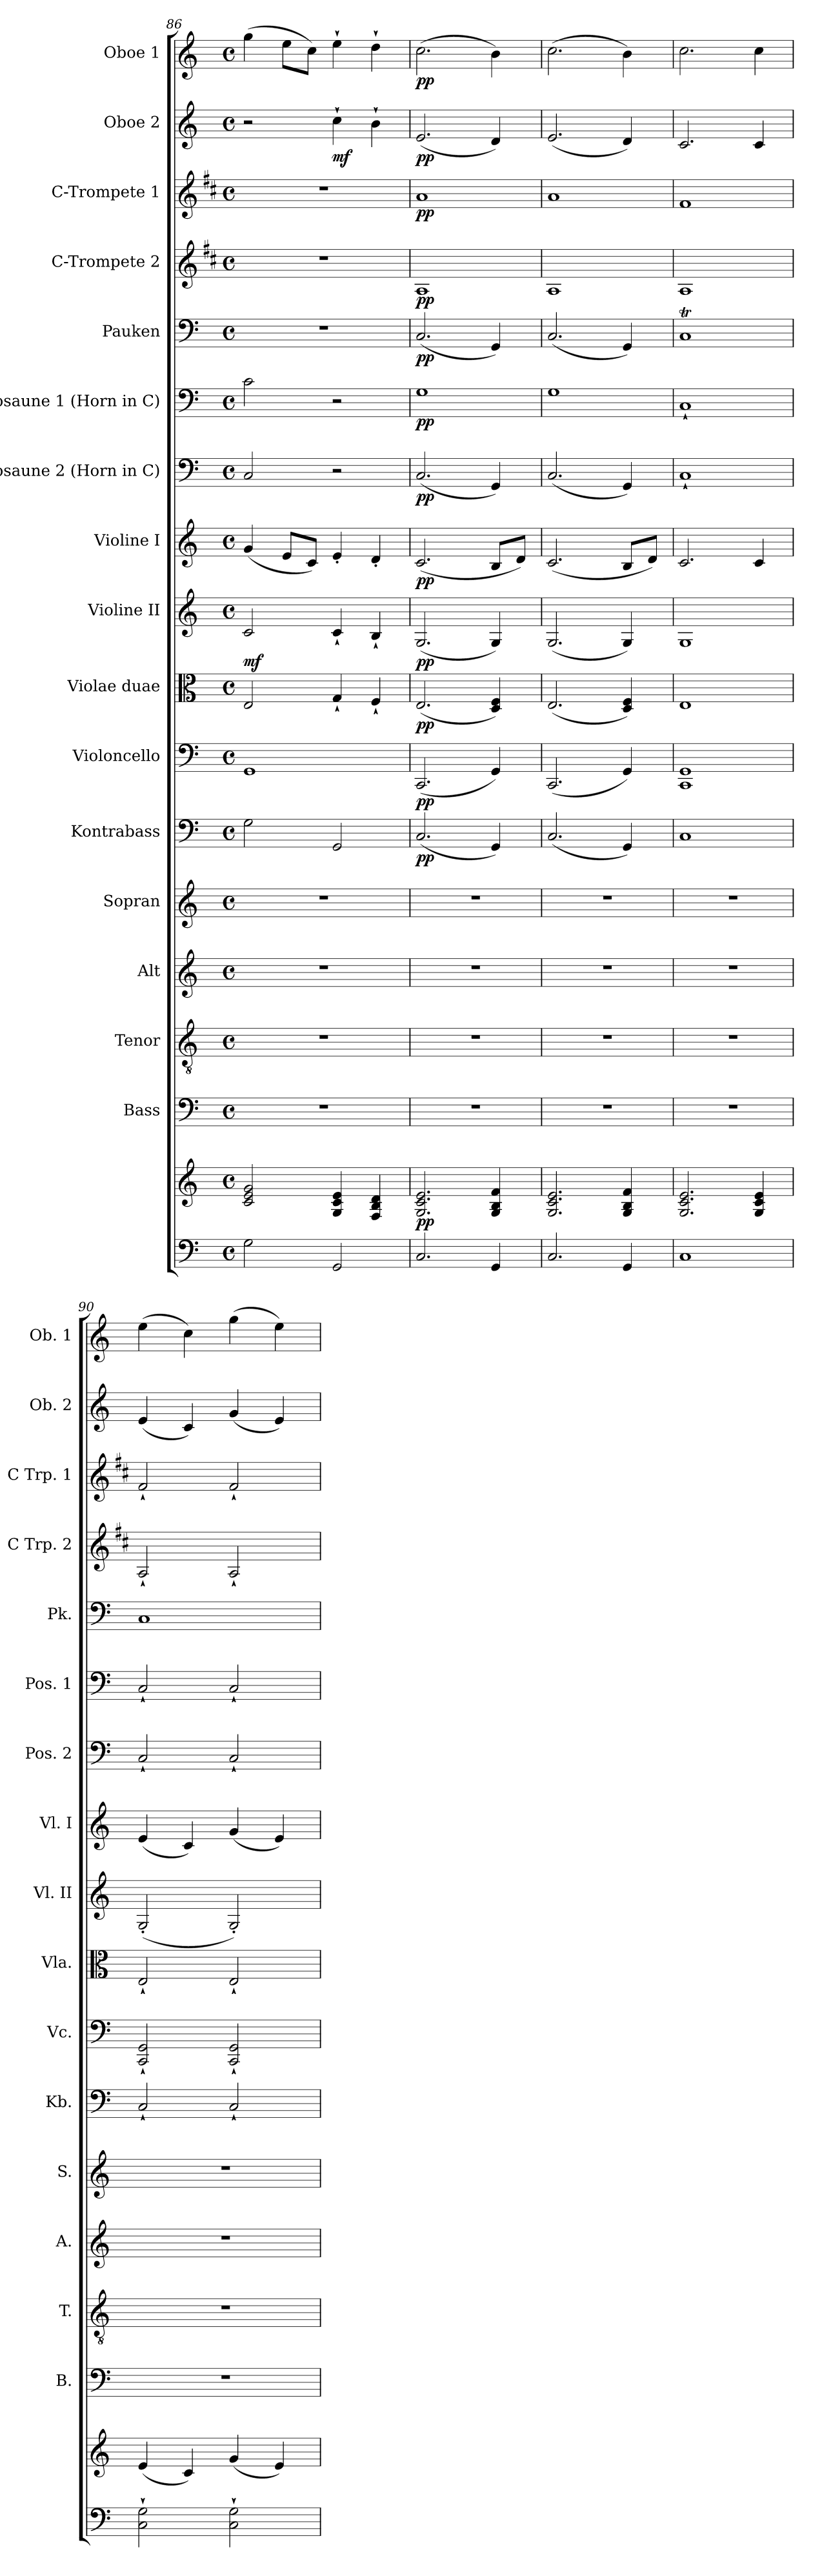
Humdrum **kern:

**kern	**kern	**dynam	**kern	**kern	**kern	**kern	**kern	**dynam	**kern	**dynam	**kern	**dynam	**kern	**dynam	**kern	**dynam	**kern	**dynam	**kern	**dynam	**kern	**dynam	**kern	**dynam	**kern	**dynam	**kern	**dynam	**kern	**dynam
*part17	*part17	*part17	*part16	*part15	*part14	*part13	*part12	*part12	*part11	*part11	*part10	*part10	*part9	*part9	*part8	*part8	*part7	*part7	*part6	*part6	*part5	*part5	*part4	*part4	*part3	*part3	*part2	*part2	*part1	*part1
*staff18	*staff17	*staff17/18	*staff16	*staff15	*staff14	*staff13	*staff12	*staff12	*staff11	*staff11	*staff10	*staff10	*staff9	*staff9	*staff8	*staff8	*staff7	*staff7	*staff6	*staff6	*staff5	*staff5	*staff4	*staff4	*staff3	*staff3	*staff2	*staff2	*staff1	*staff1
*	*	*	*I"Bass	*I"Tenor	*I"Alt	*I"Sopran	*I"Kontrabass	*	*I"Violoncello	*	*I"Violae duae	*	*I"Violine II	*	*I"Violine I	*	*I"Posaune 2 (Horn in C)	*	*I"Posaune 1 (Horn in C)	*	*I"Pauken	*	*I"C-Trompete 2	*	*I"C-Trompete 1	*	*I"Oboe 2	*	*I"Oboe 1	*
*	*	*	*I'B.	*I'T.	*I'A.	*I'S.	*I'Kb.	*	*I'Vc.	*	*I'Vla.	*	*I'Vl. II	*	*I'Vl. I	*	*I'Pos. 2	*	*I'Pos. 1	*	*I'Pk.	*	*I'C Trp. 2	*	*I'C Trp. 1	*	*I'Ob. 2	*	*I'Ob. 1	*
*clefF4	*clefG2	*	*clefF4	*clefGv2	*clefG2	*clefG2	*clefF4	*	*clefF4	*	*clefC3	*	*clefG2	*	*clefG2	*	*clefF4	*	*clefF4	*	*clefF4	*	*clefG2	*	*clefG2	*	*clefG2	*	*clefG2	*
*	*	*	*	*	*	*	*ITrd7c12	*	*	*	*	*	*	*	*	*	*	*	*	*	*	*	*ITrd1c2	*	*ITrd1c2	*	*	*	*	*
*k[]	*k[]	*	*k[]	*k[]	*k[]	*k[]	*k[]	*	*k[]	*	*k[]	*	*k[]	*	*k[]	*	*k[]	*	*k[]	*	*k[]	*	*k[]	*	*k[]	*	*k[]	*	*k[]	*
*C:	*C:	*	*C:	*C:	*C:	*C:	*C:	*	*C:	*	*C:	*	*C:	*	*C:	*	*C:	*	*C:	*	*C:	*	*C:	*	*C:	*	*C:	*	*C:	*
*M4/4	*M4/4	*	*M4/4	*M4/4	*M4/4	*M4/4	*M4/4	*	*M4/4	*	*M4/4	*	*M4/4	*	*M4/4	*	*M4/4	*	*M4/4	*	*M4/4	*	*M4/4	*	*M4/4	*	*M4/4	*	*M4/4	*
*met(c)	*met(c)	*	*met(c)	*met(c)	*met(c)	*met(c)	*met(c)	*	*met(c)	*	*met(c)	*	*met(c)	*	*met(c)	*	*met(c)	*	*met(c)	*	*met(c)	*	*met(c)	*	*met(c)	*	*met(c)	*	*met(c)	*
=86	=86	=86	=86	=86	=86	=86	=86	=86	=86	=86	=86	=86	=86	=86	=86	=86	=86	=86	=86	=86	=86	=86	=86	=86	=86	=86	=86	=86	=86	=86
!	!	!	!	!	!	!	!	!	!	!	!	!	!	!LO:DY:b	!	!	!	!	!	!	!	!	!	!	!	!	!	!	!	!
2G\	2c/ 2e/ 2g/	.	1r	1r	1r	1r	2GG\	.	1GG	.	2E/	.	2c/	mf	(<4g/	.	2C/	.	2c\	.	1r	.	1r	.	1r	.	2r	.	(>4gg\	.
.	.	.	.	.	.	.	.	.	.	.	.	.	.	.	8e/L	.	.	.	.	.	.	.	.	.	.	.	.	.	8ee\L	.
.	.	.	.	.	.	.	.	.	.	.	.	.	.	.	8c/J)	.	.	.	.	.	.	.	.	.	.	.	.	.	8cc\J)	.
!	!	!	!	!	!	!	!	!	!	!	!	!	!	!	!	!	!	!	!	!	!	!	!	!	!	!	!	!LO:DY:b	!	!
2GG/	4G/ 4c/ 4e/	.	.	.	.	.	2GGG/	.	.	.	4G`</	.	4c`</	.	4e'</	.	2r	.	2r	.	.	.	.	.	.	.	4cc`>\	mf	4ee`>\	.
.	4F/ 4B/ 4d/	.	.	.	.	.	.	.	.	.	4F`</	.	4B`</	.	4d'</	.	.	.	.	.	.	.	.	.	.	.	4b`>\	.	4dd`>\	.
=87	=87	=87	=87	=87	=87	=87	=87	=87	=87	=87	=87	=87	=87	=87	=87	=87	=87	=87	=87	=87	=87	=87	=87	=87	=87	=87	=87	=87	=87	=87
!	!	!LO:DY:b	!	!	!	!	!	!LO:DY:b	!	!LO:DY:b	!	!LO:DY:b	!	!LO:DY:b	!	!LO:DY:b	!	!LO:DY:b	!	!LO:DY:b	!	!LO:DY:b	!	!LO:DY:b	!	!LO:DY:b	!	!LO:DY:b	!	!LO:DY:b
2.C/	2.G/ 2.c/ 2.e/	pp	1r	1r	1r	1r	(<2.CC/	pp	(<2.CC/	pp	(<2.E/	pp	(<2.G/	pp	(<2.c/	pp	(<2.C/	pp	1G	pp	(<2.C/	pp	1G	pp	1g	pp	(<2.e/	pp	(>2.cc\	pp
4GG/	4G/ 4B/ 4f/	.	.	.	.	.	4GGG/)	.	4GG/)	.	4D/ 4F/)	.	4G/)	.	8B/L	.	4GG/)	.	.	.	4GG/)	.	.	.	.	.	4d/)	.	4b\)	.
.	.	.	.	.	.	.	.	.	.	.	.	.	.	.	8d/J)	.	.	.	.	.	.	.	.	.	.	.	.	.	.	.
=88	=88	=88	=88	=88	=88	=88	=88	=88	=88	=88	=88	=88	=88	=88	=88	=88	=88	=88	=88	=88	=88	=88	=88	=88	=88	=88	=88	=88	=88	=88
2.C/	2.G/ 2.c/ 2.e/	.	1r	1r	1r	1r	(<2.CC/	.	(<2.CC/	.	(<2.E/	.	(<2.G/	.	(<2.c/	.	(<2.C/	.	1G	.	(<2.C/	.	1G	.	1g	.	(<2.e/	.	(>2.cc\	.
4GG/	4G/ 4B/ 4f/	.	.	.	.	.	4GGG/)	.	4GG/)	.	4D/ 4F/)	.	4G/)	.	8B/L	.	4GG/)	.	.	.	4GG/)	.	.	.	.	.	4d/)	.	4b\)	.
.	.	.	.	.	.	.	.	.	.	.	.	.	.	.	8d/J)	.	.	.	.	.	.	.	.	.	.	.	.	.	.	.
=89	=89	=89	=89	=89	=89	=89	=89	=89	=89	=89	=89	=89	=89	=89	=89	=89	=89	=89	=89	=89	=89	=89	=89	=89	=89	=89	=89	=89	=89	=89
1C	2.G/ 2.c/ 2.e/	.	1r	1r	1r	1r	1CC	.	1CC 1GG	.	1E	.	1G	.	2.c/	.	1C`<	.	1C`<	.	1CT	.	1G	.	1e	.	2.c/	.	2.cc\	.
.	4G/ 4c/ 4e/	.	.	.	.	.	.	.	.	.	.	.	.	.	4c/	.	.	.	.	.	.	.	.	.	.	.	4c/	.	4cc\	.
=90	=90	=90	=90	=90	=90	=90	=90	=90	=90	=90	=90	=90	=90	=90	=90	=90	=90	=90	=90	=90	=90	=90	=90	=90	=90	=90	=90	=90	=90	=90
2C\`> 2G\`>	(<4e/	.	1r	1r	1r	1r	2CC`</	.	2CC/`< 2GG/`<	.	2E`</	.	(<2G'</	.	(<4e/	.	2C`</	.	2C`</	.	1C	.	2G`</	.	2e`</	.	(<4e/	.	(>4ee\	.
.	4c/)	.	.	.	.	.	.	.	.	.	.	.	.	.	4c/)	.	.	.	.	.	.	.	.	.	.	.	4c/)	.	4cc\)	.
2C\`> 2G\`>	(<4g/	.	.	.	.	.	2CC`</	.	2CC/`< 2GG/`<	.	2E`</	.	2G'</)	.	(<4g/	.	2C`</	.	2C`</	.	.	.	2G`</	.	2e`</	.	(<4g/	.	(>4gg\	.
.	4e/)	.	.	.	.	.	.	.	.	.	.	.	.	.	4e/)	.	.	.	.	.	.	.	.	.	.	.	4e/)	.	4ee\)	.
=	=	=	=	=	=	=	=	=	=	=	=	=	=	=	=	=	=	=	=	=	=	=	=	=	=	=	=	=	=	=
*-	*-	*-	*-	*-	*-	*-	*-	*-	*-	*-	*-	*-	*-	*-	*-	*-	*-	*-	*-	*-	*-	*-	*-	*-	*-	*-	*-	*-	*-	*-
